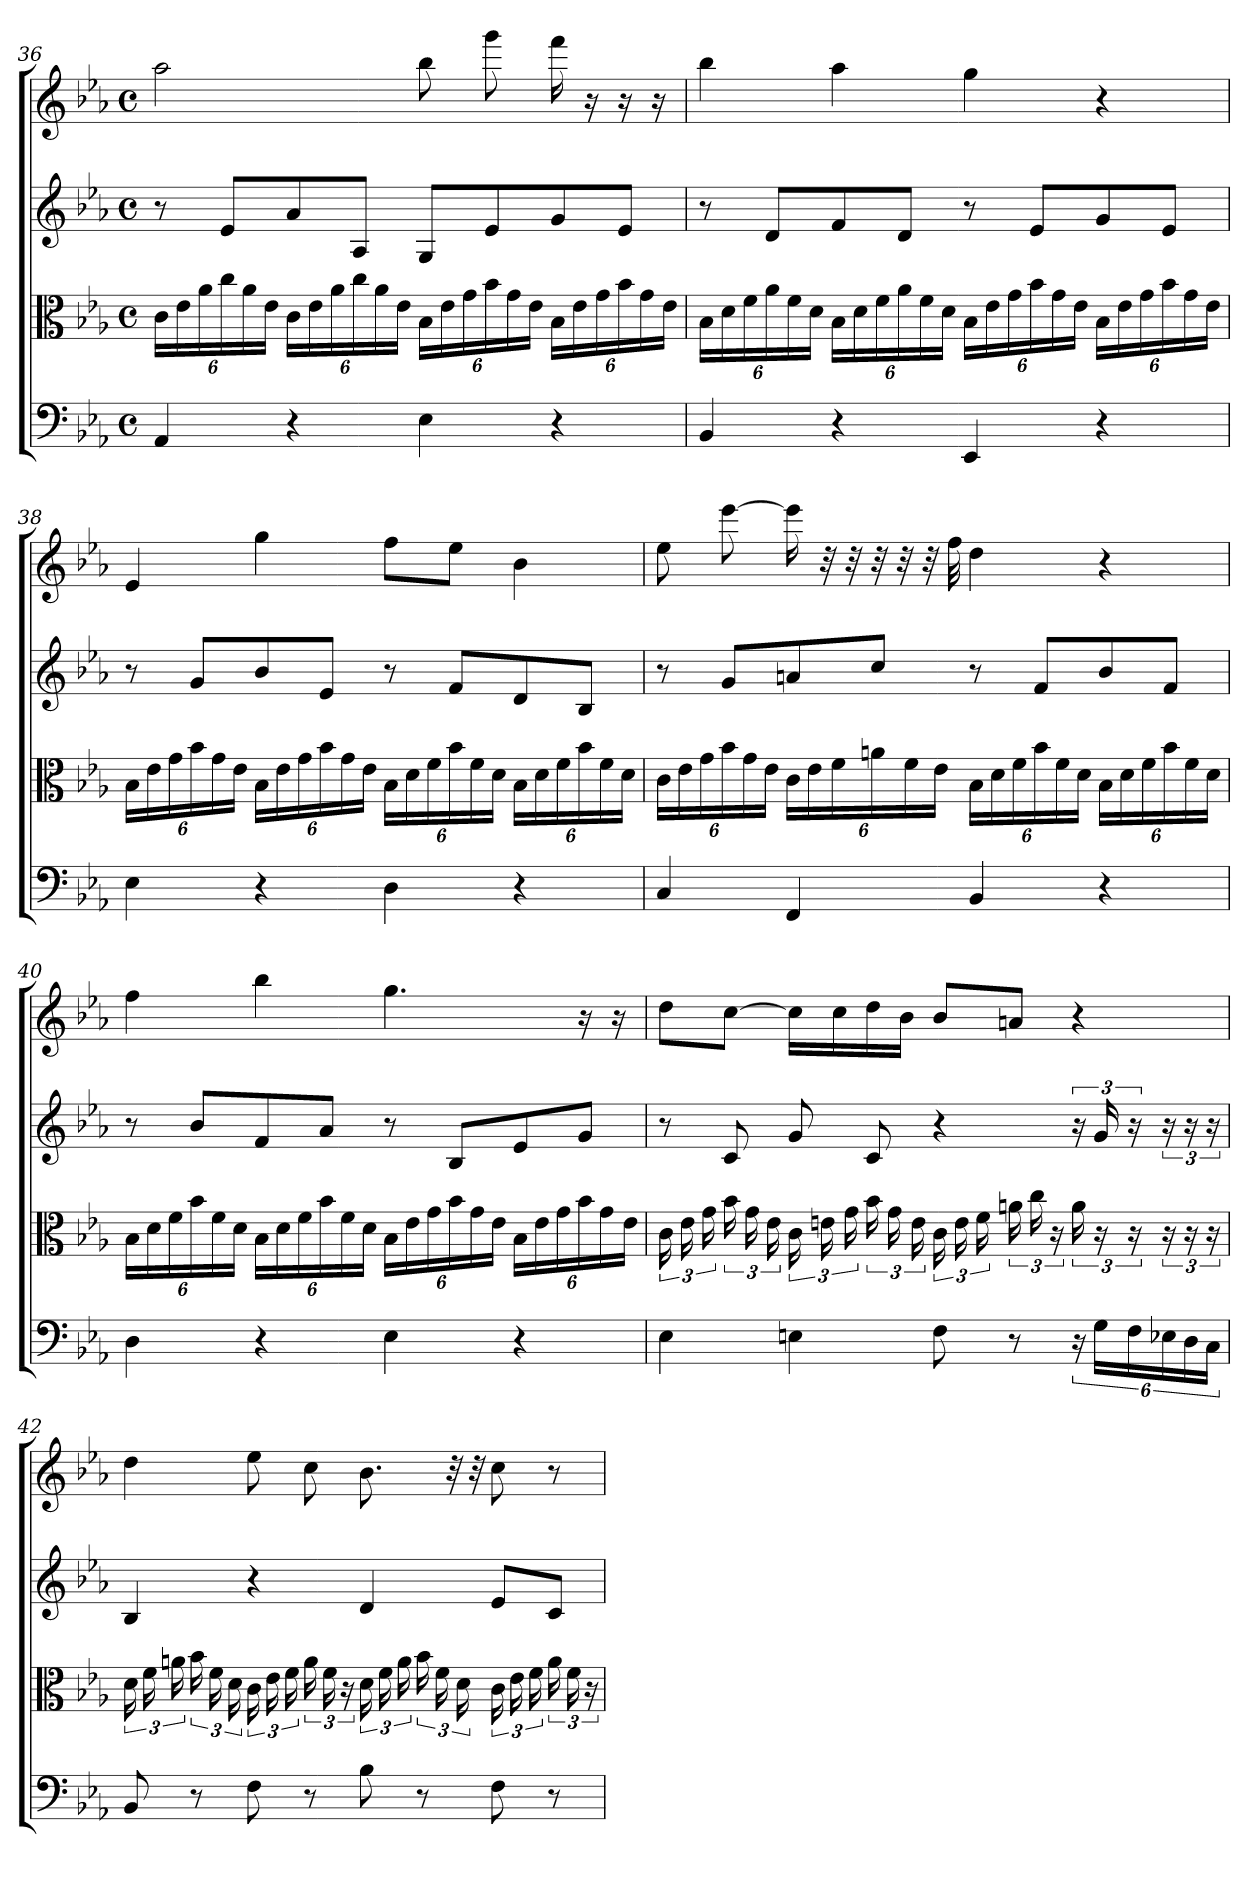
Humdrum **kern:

**kern	**kern	**kern	**kern
*part4	*part3	*part2	*part1
*staff4	*staff3	*staff2	*staff1
*clefF4	*clefC3	*clefG2	*clefG2
*k[b-e-a-]	*k[b-e-a-]	*k[b-e-a-]	*k[b-e-a-]
*c:	*c:	*c:	*c:
*M4/4	*M4/4	*M4/4	*M4/4
*met(c)	*met(c)	*met(c)	*met(c)
=36	=36	=36	=36
4AA-/	24c\LL	8r	2aa-\
.	24e-\	.	.
.	24a-\	.	.
.	24cc\	8e-/L	.
.	24a-\	.	.
.	24e-\JJ	.	.
4r	24c\LL	8a-/	.
.	24e-\	.	.
.	24a-\	.	.
.	24cc\	8A-/J	.
.	24a-\	.	.
.	24e-\JJ	.	.
4E-\	24B-\LL	8G/L	8bb-\
.	24e-\	.	.
.	24g\	.	.
.	24b-\	8e-/	8ggg\
.	24g\	.	.
.	24e-\JJ	.	.
4r	24B-\LL	8g/	16fff\
.	24e-\	.	.
.	.	.	16r
.	24g\	.	.
.	24b-\	8e-/J	16r
.	24g\	.	.
.	.	.	16r
.	24e-\JJ	.	.
=37	=37	=37	=37
4BB-/	24B-\LL	8r	4bb-\
.	24d\	.	.
.	24f\	.	.
.	24a-\	8d/L	.
.	24f\	.	.
.	24d\JJ	.	.
4r	24B-\LL	8f/	4aa-\
.	24d\	.	.
.	24f\	.	.
.	24a-\	8d/J	.
.	24f\	.	.
.	24d\JJ	.	.
4EE-/	24B-\LL	8r	4gg\
.	24e-\	.	.
.	24g\	.	.
.	24b-\	8e-/L	.
.	24g\	.	.
.	24e-\JJ	.	.
4r	24B-\LL	8g/	4r
.	24e-\	.	.
.	24g\	.	.
.	24b-\	8e-/J	.
.	24g\	.	.
.	24e-\JJ	.	.
=38	=38	=38	=38
4E-\	24B-\LL	8r	4e-/
.	24e-\	.	.
.	24g\	.	.
.	24b-\	8g/L	.
.	24g\	.	.
.	24e-\JJ	.	.
4r	24B-\LL	8b-/	4gg\
.	24e-\	.	.
.	24g\	.	.
.	24b-\	8e-/J	.
.	24g\	.	.
.	24e-\JJ	.	.
4D\	24B-\LL	8r	8ff\L
.	24d\	.	.
.	24f\	.	.
.	24b-\	8f/L	8ee-\J
.	24f\	.	.
.	24d\JJ	.	.
4r	24B-\LL	8d/	4b-\
.	24d\	.	.
.	24f\	.	.
.	24b-\	8B-/J	.
.	24f\	.	.
.	24d\JJ	.	.
=39	=39	=39	=39
4C/	24c\LL	8r	8ee-\
.	24e-\	.	.
.	24g\	.	.
.	24b-\	8g/L	[8eee-\
.	24g\	.	.
.	24e-\JJ	.	.
4FF/	24c\LL	8an/	16eee-\]
.	24e-\	.	.
.	.	.	32r
.	24f\	.	.
.	.	.	32r
.	24an\	8cc/J	32r
.	.	.	32r
.	24f\	.	.
.	.	.	32r
.	24e-\JJ	.	.
.	.	.	32ff\
4BB-/	24B-\LL	8r	4dd\
.	24d\	.	.
.	24f\	.	.
.	24b-\	8f/L	.
.	24f\	.	.
.	24d\JJ	.	.
4r	24B-\LL	8b-/	4r
.	24d\	.	.
.	24f\	.	.
.	24b-\	8f/J	.
.	24f\	.	.
.	24d\JJ	.	.
=40	=40	=40	=40
4D\	24B-\LL	8r	4ff\
.	24d\	.	.
.	24f\	.	.
.	24b-\	8b-/L	.
.	24f\	.	.
.	24d\JJ	.	.
4r	24B-\LL	8f/	4bb-\
.	24d\	.	.
.	24f\	.	.
.	24b-\	8a-/J	.
.	24f\	.	.
.	24d\JJ	.	.
4E-\	24B-\LL	8r	4.gg\
.	24e-\	.	.
.	24g\	.	.
.	24b-\	8B-/L	.
.	24g\	.	.
.	24e-\JJ	.	.
4r	24B-\LL	8e-/	.
.	24e-\	.	.
.	24g\	.	.
.	24b-\	8g/J	16r
.	24g\	.	.
.	.	.	16r
.	24e-\JJ	.	.
=41	=41	=41	=41
4E-\	24c\	8r	8dd\L
.	24e-\	.	.
.	24g\	.	.
.	24b-\	8c/	[8cc\J
.	24g\	.	.
.	24e-\	.	.
4En\	24c\	8g/	16cc\LL]
.	24en\	.	.
.	.	.	16cc\
.	24g\	.	.
.	24b-\	8c/	16dd\
.	24g\	.	.
.	.	.	16b-\JJ
.	24e\	.	.
8F\	24c\	4r	8b-/L
.	24e\	.	.
.	24f\	.	.
8r	24an\	.	8an/J
.	24cc\	.	.
.	24r	.	.
24r	24a\	24r	4r
24G\LL	24r	24g/	.
24F\	24r	24r	.
24E-X\	24r	24r	.
24D\	24r	24r	.
24C\JJ	24r	24r	.
=42	=42	=42	=42
8BB-/	24d\	4B-/	4dd\
.	24f\	.	.
.	24an\	.	.
8r	24b-\	.	.
.	24f\	.	.
.	24d\	.	.
8F\	24c\	4r	8ee-\
.	24e-\	.	.
.	24f\	.	.
8r	24a\	.	8cc\
.	24f\	.	.
.	24r	.	.
8B-\	24d\	4d/	8.b-\
.	24f\	.	.
.	24a\	.	.
8r	24b-\	.	.
.	24f\	.	.
.	.	.	32r
.	24d\	.	.
.	.	.	32r
8F\	24c\	8e-/L	8cc\
.	24e-\	.	.
.	24f\	.	.
8r	24a\	8c/J	8r
.	24f\	.	.
.	24r	.	.
=	=	=	=
*-	*-	*-	*-
